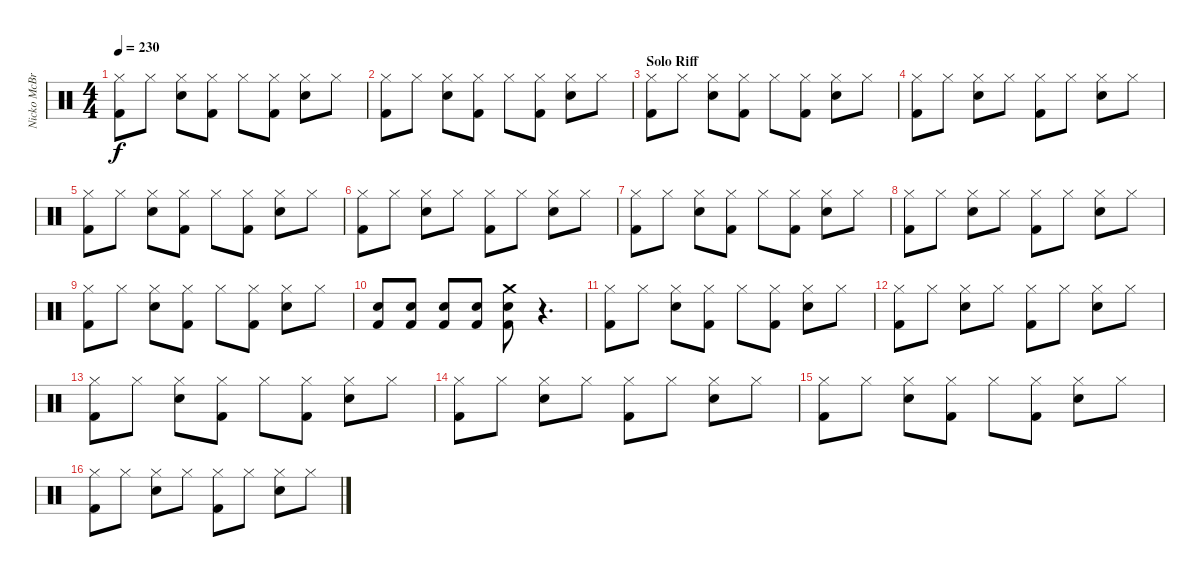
\track ("Nicko McBrain" "Nicko McBr") {instrument percussion}
\staff {score}
\articulation defaults
\ts (4 4)
\tempo 230
\clef neutral
\ks c
("Kick (hit) 2" "Hi-Hat (closed)").8{dy f} "Hi-Hat (closed)".8 ("Snare (hit) 2" "Hi-Hat (closed)").8 ("Kick (hit) 2" "Hi-Hat (closed)").8 "Hi-Hat (closed)".8 ("Kick (hit) 2" "Hi-Hat (closed)").8 ("Snare (hit) 2" "Hi-Hat (closed)").8 "Hi-Hat (closed)".8 |
("Kick (hit) 2" "Hi-Hat (closed)").8 "Hi-Hat (closed)".8 ("Snare (hit) 2" "Hi-Hat (closed)").8 ("Kick (hit) 2" "Hi-Hat (closed)").8 "Hi-Hat (closed)".8 ("Kick (hit) 2" "Hi-Hat (closed)").8 ("Snare (hit) 2" "Hi-Hat (closed)").8 "Hi-Hat (closed)".8 |
\section ("" "Solo Riff")
("Kick (hit) 2" "Hi-Hat (closed)").8 "Hi-Hat (closed)".8 ("Snare (hit) 2" "Hi-Hat (closed)").8 ("Kick (hit) 2" "Hi-Hat (closed)").8 "Hi-Hat (closed)".8 ("Kick (hit) 2" "Hi-Hat (closed)").8 ("Snare (hit) 2" "Hi-Hat (closed)").8 "Hi-Hat (closed)".8 |
("Kick (hit) 2" "Hi-Hat (closed)").8 "Hi-Hat (closed)".8 ("Snare (hit) 2" "Hi-Hat (closed)").8 "Hi-Hat (closed)".8 ("Kick (hit) 2" "Hi-Hat (closed)").8 "Hi-Hat (closed)".8 ("Snare (hit) 2" "Hi-Hat (closed)").8 "Hi-Hat (closed)".8 |
("Kick (hit) 2" "Hi-Hat (closed)").8 "Hi-Hat (closed)".8 ("Snare (hit) 2" "Hi-Hat (closed)").8 ("Kick (hit) 2" "Hi-Hat (closed)").8 "Hi-Hat (closed)".8 ("Kick (hit) 2" "Hi-Hat (closed)").8 ("Snare (hit) 2" "Hi-Hat (closed)").8 "Hi-Hat (closed)".8 |
("Kick (hit) 2" "Hi-Hat (closed)").8 "Hi-Hat (closed)".8 ("Snare (hit) 2" "Hi-Hat (closed)").8 "Hi-Hat (closed)".8 ("Kick (hit) 2" "Hi-Hat (closed)").8 "Hi-Hat (closed)".8 ("Snare (hit) 2" "Hi-Hat (closed)").8 "Hi-Hat (closed)".8 |
("Kick (hit) 2" "Hi-Hat (closed)").8 "Hi-Hat (closed)".8 ("Snare (hit) 2" "Hi-Hat (closed)").8 ("Kick (hit) 2" "Hi-Hat (closed)").8 "Hi-Hat (closed)".8 ("Kick (hit) 2" "Hi-Hat (closed)").8 ("Snare (hit) 2" "Hi-Hat (closed)").8 "Hi-Hat (closed)".8 |
("Kick (hit) 2" "Hi-Hat (closed)").8 "Hi-Hat (closed)".8 ("Snare (hit) 2" "Hi-Hat (closed)").8 "Hi-Hat (closed)".8 ("Kick (hit) 2" "Hi-Hat (closed)").8 "Hi-Hat (closed)".8 ("Snare (hit) 2" "Hi-Hat (closed)").8 "Hi-Hat (closed)".8 |
("Kick (hit) 2" "Hi-Hat (closed)").8 "Hi-Hat (closed)".8 ("Snare (hit) 2" "Hi-Hat (closed)").8 ("Kick (hit) 2" "Hi-Hat (closed)").8 "Hi-Hat (closed)".8 ("Kick (hit) 2" "Hi-Hat (closed)").8 ("Snare (hit) 2" "Hi-Hat (closed)").8 "Hi-Hat (closed)".8 |
("Kick (hit) 2" "Snare (hit) 2").8 ("Kick (hit) 2" "Snare (hit) 2").8 ("Kick (hit) 2" "Snare (hit) 2").8 ("Kick (hit) 2" "Snare (hit) 2").8 ("Kick (hit) 2" "Snare (hit) 2" "Crash medium (hit)").8 r.4{d} |
("Kick (hit) 2" "Hi-Hat (closed)").8 "Hi-Hat (closed)".8 ("Snare (hit) 2" "Hi-Hat (closed)").8 ("Kick (hit) 2" "Hi-Hat (closed)").8 "Hi-Hat (closed)".8 ("Kick (hit) 2" "Hi-Hat (closed)").8 ("Snare (hit) 2" "Hi-Hat (closed)").8 "Hi-Hat (closed)".8 |
("Kick (hit) 2" "Hi-Hat (closed)").8 "Hi-Hat (closed)".8 ("Snare (hit) 2" "Hi-Hat (closed)").8 "Hi-Hat (closed)".8 ("Kick (hit) 2" "Hi-Hat (closed)").8 "Hi-Hat (closed)".8 ("Snare (hit) 2" "Hi-Hat (closed)").8 "Hi-Hat (closed)".8 |
("Kick (hit) 2" "Hi-Hat (closed)").8 "Hi-Hat (closed)".8 ("Snare (hit) 2" "Hi-Hat (closed)").8 ("Kick (hit) 2" "Hi-Hat (closed)").8 "Hi-Hat (closed)".8 ("Kick (hit) 2" "Hi-Hat (closed)").8 ("Snare (hit) 2" "Hi-Hat (closed)").8 "Hi-Hat (closed)".8 |
("Kick (hit) 2" "Hi-Hat (closed)").8 "Hi-Hat (closed)".8 ("Snare (hit) 2" "Hi-Hat (closed)").8 "Hi-Hat (closed)".8 ("Kick (hit) 2" "Hi-Hat (closed)").8 "Hi-Hat (closed)".8 ("Snare (hit) 2" "Hi-Hat (closed)").8 "Hi-Hat (closed)".8 |
("Kick (hit) 2" "Hi-Hat (closed)").8 "Hi-Hat (closed)".8 ("Snare (hit) 2" "Hi-Hat (closed)").8 ("Kick (hit) 2" "Hi-Hat (closed)").8 "Hi-Hat (closed)".8 ("Kick (hit) 2" "Hi-Hat (closed)").8 ("Snare (hit) 2" "Hi-Hat (closed)").8 "Hi-Hat (closed)".8 |
("Kick (hit) 2" "Hi-Hat (closed)").8 "Hi-Hat (closed)".8 ("Snare (hit) 2" "Hi-Hat (closed)").8 "Hi-Hat (closed)".8 ("Kick (hit) 2" "Hi-Hat (closed)").8 "Hi-Hat (closed)".8 ("Snare (hit) 2" "Hi-Hat (closed)").8 "Hi-Hat (closed)".8
